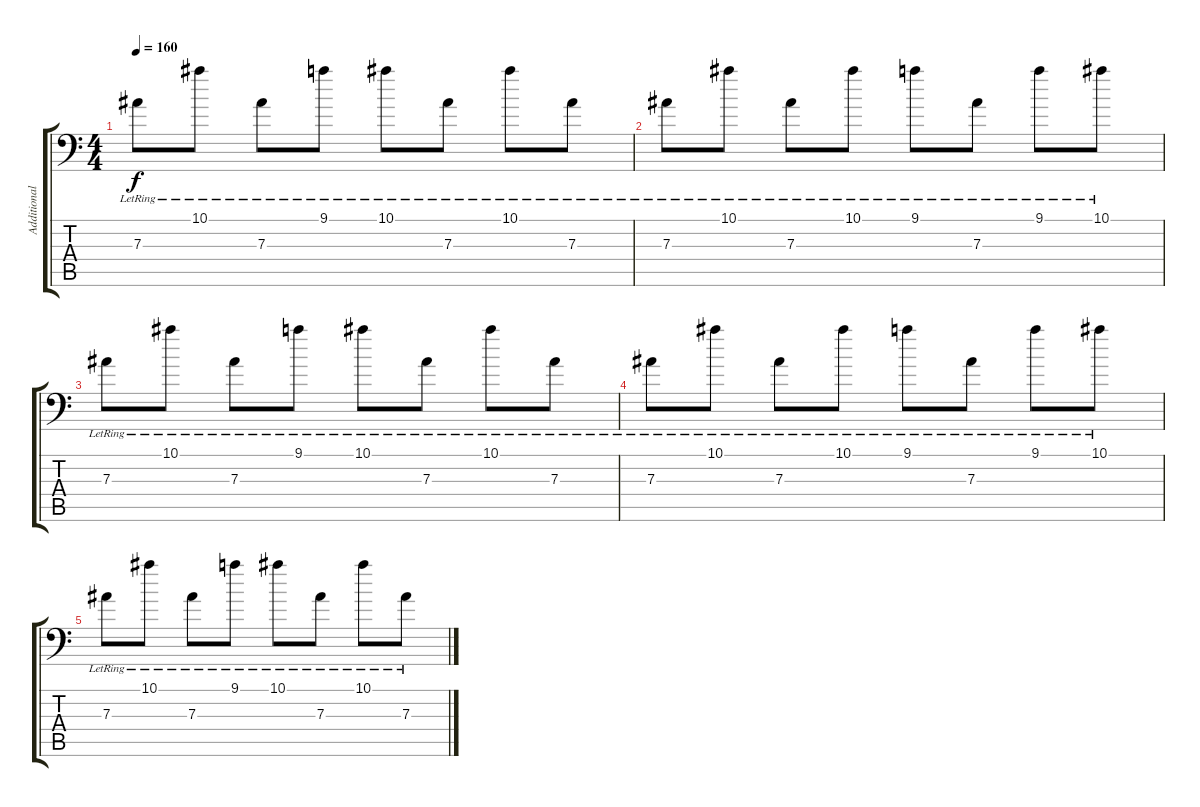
\track ("Additional Guitar Clean" "Additional") {instrument electricguitarjazz}
\staff {score tabs}
\tuning (C4 G3 Eb3 Bb2 F2 Bb1) {hide}
\ts (4 4)
\tempo 160
\clef f4
\ks c
7.3{lr}.8{dy f} 10.1{lr}.8 7.3{lr}.8 9.1{lr}.8 10.1{lr}.8 7.3{lr}.8 10.1{lr}.8 7.3{lr}.8 |
7.3{lr}.8 10.1{lr}.8 7.3{lr}.8 10.1{lr}.8 9.1{lr}.8 7.3{lr}.8 9.1{lr}.8 10.1{lr}.8 |
7.3{lr}.8 10.1{lr}.8 7.3{lr}.8 9.1{lr}.8 10.1{lr}.8 7.3{lr}.8 10.1{lr}.8 7.3{lr}.8 |
7.3{lr}.8 10.1{lr}.8 7.3{lr}.8 10.1{lr}.8 9.1{lr}.8 7.3{lr}.8 9.1{lr}.8 10.1{lr}.8 |
7.3{lr}.8 10.1{lr}.8 7.3{lr}.8 9.1{lr}.8 10.1{lr}.8 7.3{lr}.8 10.1{lr}.8 7.3{lr}.8
